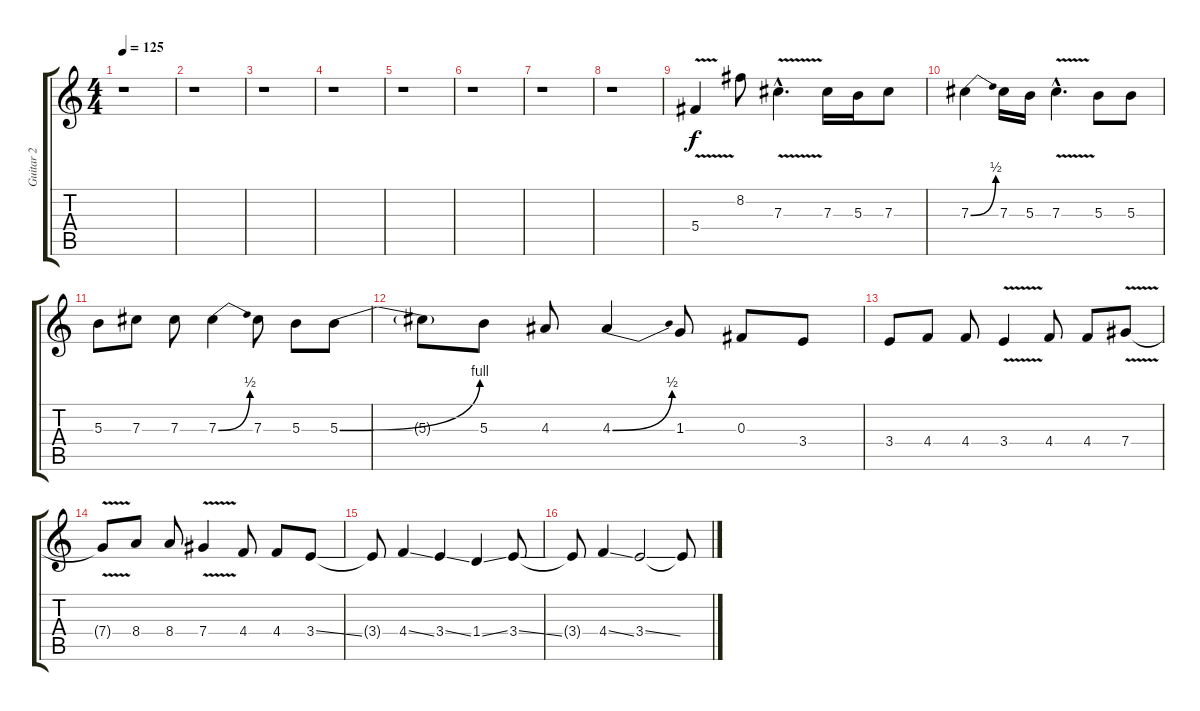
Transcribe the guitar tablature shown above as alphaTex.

\track ("Guitar 2" "Guitar 2") {instrument distortionguitar}
\staff {score tabs}
\tuning (Eb4 Bb3 Gb3 Db3 Ab2 Eb2) {hide}
\ts (4 4)
\tempo 125
\clef g2
\ks c
r.1{dy f} |
r.1 |
r.1 |
r.1 |
r.1 |
r.1 |
r.1 |
r.1 |
5.4{v}.4 8.2.8 7.3{v hac}.4{d} 7.3.16 5.3.16 7.3.8 |
7.3{be (bend 0 0 60 2)}.4 7.3.16 5.3.16 7.3{v hac}.4{d} 5.3.8 5.3.8 |
5.3.8 7.3.8 7.3.8 7.3{be (bend 0 0 60 2)}.4 7.3.8 5.3.8 5.3{be (bend 0 0 60 4)}.8 |
5.3{t}.8 5.3.8 4.3.8 4.3{be (bend 0 0 60 2)}.4 1.3.8 0.3.8 3.4.8 |
3.4.8 4.4.8 4.4.8 3.4{v}.4 4.4.8 4.4.8 7.4{v}.8 |
7.4{t}.8 8.4.8 8.4.8 7.4{v}.4 4.4.8 4.4.8 3.4{ss}.8 |
3.4{t}.8 4.4{ss}.4 3.4{ss}.4 1.4{ss}.4 3.4{ss}.8 |
3.4{t}.8 4.4{ss}.4 3.4{ss}.2 3.4{t}.8
